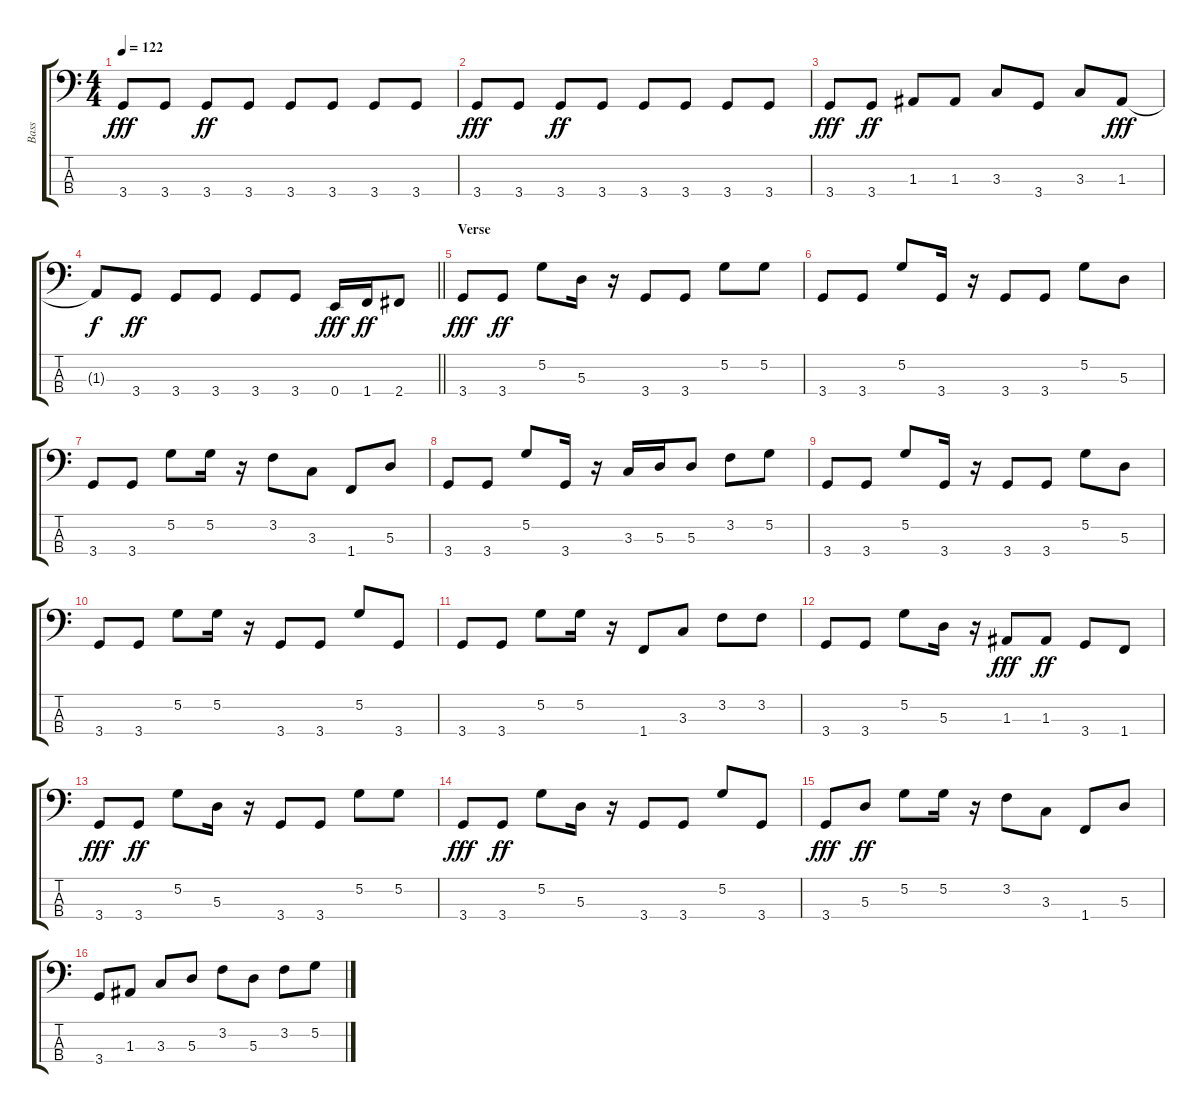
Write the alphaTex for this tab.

\track ("Bass" "Bass") {instrument electricbasspick}
\staff {score tabs}
\tuning (G2 D2 A1 E1) {hide}
\ts (4 4)
\tempo 122
\clef f4
\ks c
3.4.8{dy fff} 3.4.8 3.4.8{dy ff} 3.4.8 3.4.8 3.4.8 3.4.8 3.4.8 |
3.4.8{dy fff} 3.4.8 3.4.8{dy ff} 3.4.8 3.4.8 3.4.8 3.4.8 3.4.8 |
3.4.8{dy fff} 3.4.8{dy ff} 1.3.8 1.3.8 3.3.8 3.4.8 3.3.8 1.3.8{dy fff} |
\barLineRight lightlight
1.3{t}.8{dy f} 3.4.8{dy ff} 3.4.8 3.4.8 3.4.8 3.4.8 0.4.16{dy fff} 1.4.16{dy ff} 2.4.8 |
\section ("" "Verse")
3.4.8{dy fff} 3.4.8{dy ff} 5.2.8 5.3.16 r.16 3.4.8 3.4.8 5.2.8 5.2.8 |
3.4.8 3.4.8 5.2.8 3.4.16 r.16 3.4.8 3.4.8 5.2.8 5.3.8 |
3.4.8 3.4.8 5.2.8 5.2.16 r.16 3.2.8 3.3.8 1.4.8 5.3.8 |
3.4.8 3.4.8 5.2.8 3.4.16 r.16 3.3.16 5.3.16 5.3.8 3.2.8 5.2.8 |
3.4.8 3.4.8 5.2.8 3.4.16 r.16 3.4.8 3.4.8 5.2.8 5.3.8 |
3.4.8 3.4.8 5.2.8 5.2.16 r.16 3.4.8 3.4.8 5.2.8 3.4.8 |
3.4.8 3.4.8 5.2.8 5.2.16 r.16 1.4.8 3.3.8 3.2.8 3.2.8 |
3.4.8 3.4.8 5.2.8 5.3.16 r.16 1.3.8{dy fff} 1.3.8{dy ff} 3.4.8 1.4.8 |
3.4.8{dy fff} 3.4.8{dy ff} 5.2.8 5.3.16 r.16 3.4.8 3.4.8 5.2.8 5.2.8 |
3.4.8{dy fff} 3.4.8{dy ff} 5.2.8 5.3.16 r.16 3.4.8 3.4.8 5.2.8 3.4.8 |
3.4.8{dy fff} 5.3.8{dy ff} 5.2.8 5.2.16 r.16 3.2.8 3.3.8 1.4.8 5.3.8 |
3.4.8 1.3.8 3.3.8 5.3.8 3.2.8 5.3.8 3.2.8 5.2.8
